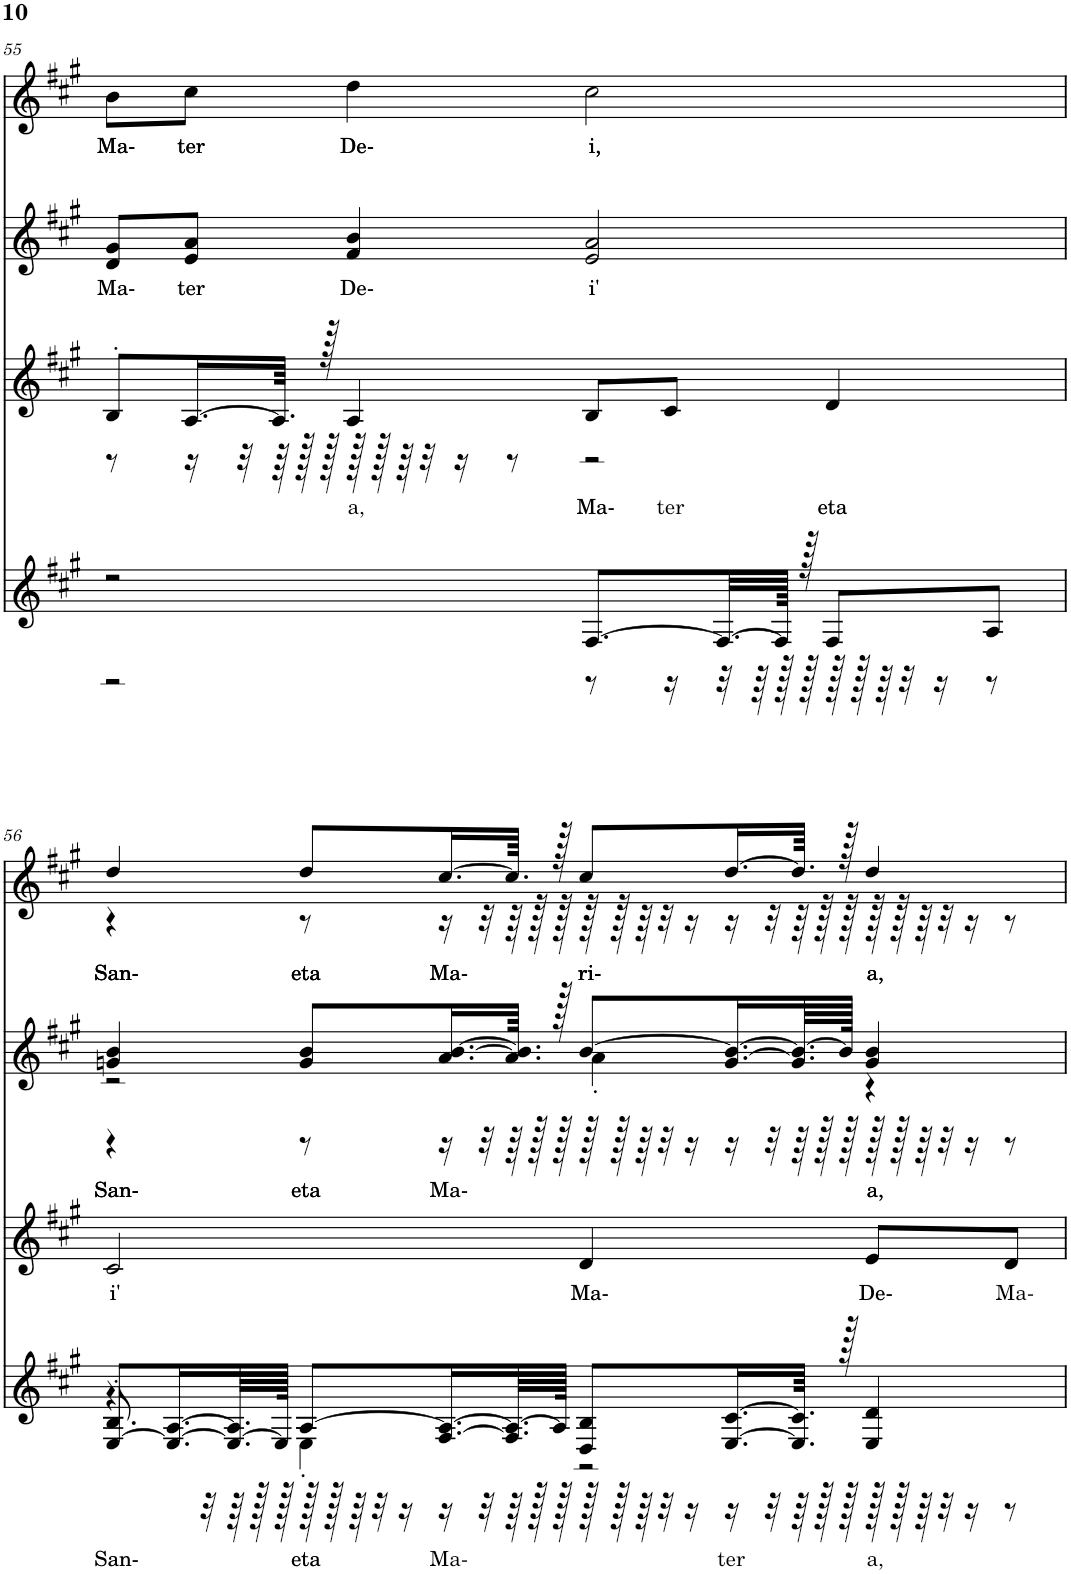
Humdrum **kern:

**kern	**text	**kern	**text	**kern	**text	**kern	**text
*part4	*part4	*part3	*part3	*part2	*part2	*part1	*part1
*staff4	*staff4	*staff3	*staff3	*staff2	*staff2	*staff1	*staff1
*I"Grand Piano, Bass	*	*I"Grand Piano, Tenor	*	*I"Grand Piano, Alt	*	*I"Grand Piano, Sopran	*
*I'Pno	*	*I'Pno	*	*I'Pno	*	*I'Pno	*
!!LO:PB:g=z
*clefG2	*	*clefG2	*	*clefG2	*	*clefG2	*
*k[f#c#g#]	*	*k[f#c#g#]	*	*k[f#c#g#]	*	*k[f#c#g#]	*
*M4/4	*	*M4/4	*	*M4/4	*	*M4/4	*
=55	=55	=55	=55	=55	=55	=55	=55
*^	*	*^	*	*	*	*	*
!	!	!	!	!	!	!	!LO:LY:b	!	!LO:LY:b
2r	2r	.	8B'/L	8r	.	8d/ 8g#/L	Ma-	8b\L	Ma-
!	!	!	!	!	!	!	!LO:LY:b	!	!LO:LY:b
.	.	.	[16.A/L	16r	.	8e/ 8a/J	ter	8cc#\J	ter
.	.	.	.	32r	.	.	.	.	.
.	.	.	64.A/JJkk]	64r	.	.	.	.	.
.	.	.	.	128r	.	.	.	.	.
.	.	.	128r	128r	.	.	.	.	.
!	!	!	!	!	!LO:LY:b	!	!LO:LY:b	!	!LO:LY:b
.	.	.	4A/	128r	a,	4f#/ 4b/	De-	4dd\	De-
.	.	.	.	128r	.	.	.	.	.
.	.	.	.	64r	.	.	.	.	.
.	.	.	.	32r	.	.	.	.	.
.	.	.	.	16r	.	.	.	.	.
.	.	.	.	8r	.	.	.	.	.
!	!	!	!	!	!LO:LY:b	!	!LO:LY:b	!	!LO:LY:b
[8.F#/L	8r	.	8B/L	2r	Ma-	2e/ 2a/	i'	2cc#\	i,
!	!	!	!	!	!LO:LY:b	!	!	!	!
.	16r	.	8c#/J	.	ter	.	.	.	.
32.F#/LL_	32r	.	.	.	.	.	.	.	.
.	64r	.	.	.	.	.	.	.	.
128F#/JJJkk]	128r	.	.	.	.	.	.	.	.
128r	128r	.	.	.	.	.	.	.	.
!	!	!	!	!	!LO:LY:b	!	!	!	!
8F#/L	128r	.	4d/	.	eta	.	.	.	.
.	128r	.	.	.	.	.	.	.	.
.	64r	.	.	.	.	.	.	.	.
.	32r	.	.	.	.	.	.	.	.
.	16r	.	.	.	.	.	.	.	.
8A/J	8r	.	.	.	.	.	.	.	.
*	*	*	*v	*v	*	*	*	*	*
!!LO:LB:g=z
=56	=56	=56	=56	=56	=56	=56	=56	=56
!	!	!LO:LY:b	!	!LO:LY:b	!	!LO:LY:b	!	!LO:LY:b
*	*^	*	*	*	*^	*	*^	*
*	*	*	*	*	*	*	*^	*	*	*	*
[8E/L	4r	8.B'/	San-	2c#/	i'	4gn/ 4b/	2r	4r	San-	4dd/	4r	San-
16.E/_ [16.A/L	.	.	.	.	.	.	.	.	.	.	.	.
.	.	32r	.	.	.	.	.	.	.	.	.	.
64.E/_ 64.A/]LL	.	64r	.	.	.	.	.	.	.	.	.	.
.	.	128r	.	.	.	.	.	.	.	.	.	.
128E/JJJJk]	.	128r	.	.	.	.	.	.	.	.	.	.
!	!	!	!LO:LY:b	!	!	!	!	!	!LO:LY:b	!	!	!LO:LY:b
[8A/L	4E'\	128r	eta	.	.	8g/ 8b/L	.	8r	eta	8dd/L	8r	eta
.	.	128r	.	.	.	.	.	.	.	.	.	.
.	.	64r	.	.	.	.	.	.	.	.	.	.
.	.	32r	.	.	.	.	.	.	.	.	.	.
.	.	16r	.	.	.	.	.	.	.	.	.	.
!	!	!	!LO:LY:b	!	!	!	!	!	!LO:LY:b	!	!	!LO:LY:b
[16.F#/ 16.A/_L	.	16r	Ma-	.	.	[16.a/ [16.b/L	.	16r	Ma-	[16.cc#/L	16r	Ma-
.	.	32r	.	.	.	.	.	32r	.	.	32r	.
64.F#/] 64.A/_LL	.	64r	.	.	.	64.a/] 64.b/]JJkk	.	64r	.	64.cc#/JJkk]	64r	.
.	.	128r	.	.	.	.	.	128r	.	.	128r	.
128A/JJJJk]	.	128r	.	.	.	128r	.	128r	.	128r	128r	.
!	!	!	!	!	!LO:LY:b	!	!	!	!	!	!	!LO:LY:b
8D/ 8B/L	2r	128r	.	4d/	Ma-	[8b/L	4a'\	128r	.	8cc#/L	128r	ri-
.	.	128r	.	.	.	.	.	128r	.	.	128r	.
.	.	64r	.	.	.	.	.	64r	.	.	64r	.
.	.	32r	.	.	.	.	.	32r	.	.	32r	.
.	.	16r	.	.	.	.	.	16r	.	.	16r	.
!	!	!	!LO:LY:b	!	!	!	!	!	!	!	!	!
[16.E/ [16.c#/L	.	16r	ter	.	.	[16.g/ 16.b/_L	.	16r	.	[16.dd/L	16r	.
.	.	32r	.	.	.	.	.	32r	.	.	32r	.
64.E/] 64.c#/]JJkk	.	64r	.	.	.	64.g/] 64.b/_LL	.	64r	.	64.dd/JJkk]	64r	.
.	.	128r	.	.	.	.	.	128r	.	.	128r	.
128r	.	128r	.	.	.	128b/JJJJk]	.	128r	.	128r	128r	.
!	!	!	!LO:LY:b	!	!LO:LY:b	!	!	!	!LO:LY:b	!	!	!LO:LY:b
4E/ 4d/	.	128r	a,	8e/L	De-	4g/ 4b/	4r	128r	a,	4dd/	128r	a,
.	.	128r	.	.	.	.	.	128r	.	.	128r	.
.	.	64r	.	.	.	.	.	64r	.	.	64r	.
.	.	32r	.	.	.	.	.	32r	.	.	32r	.
.	.	16r	.	.	.	.	.	16r	.	.	16r	.
!	!	!	!	!	!LO:LY:b	!	!	!	!	!	!	!
.	.	8r	.	8d/J	Ma-	.	.	8r	.	.	8r	.
*	*	*	*	*	*	*v	*v	*v	*	*	*	*
*v	*v	*v	*	*	*	*	*	*v	*v	*
=	=	=	=	=	=	=	=
*-	*-	*-	*-	*-	*-	*-	*-
